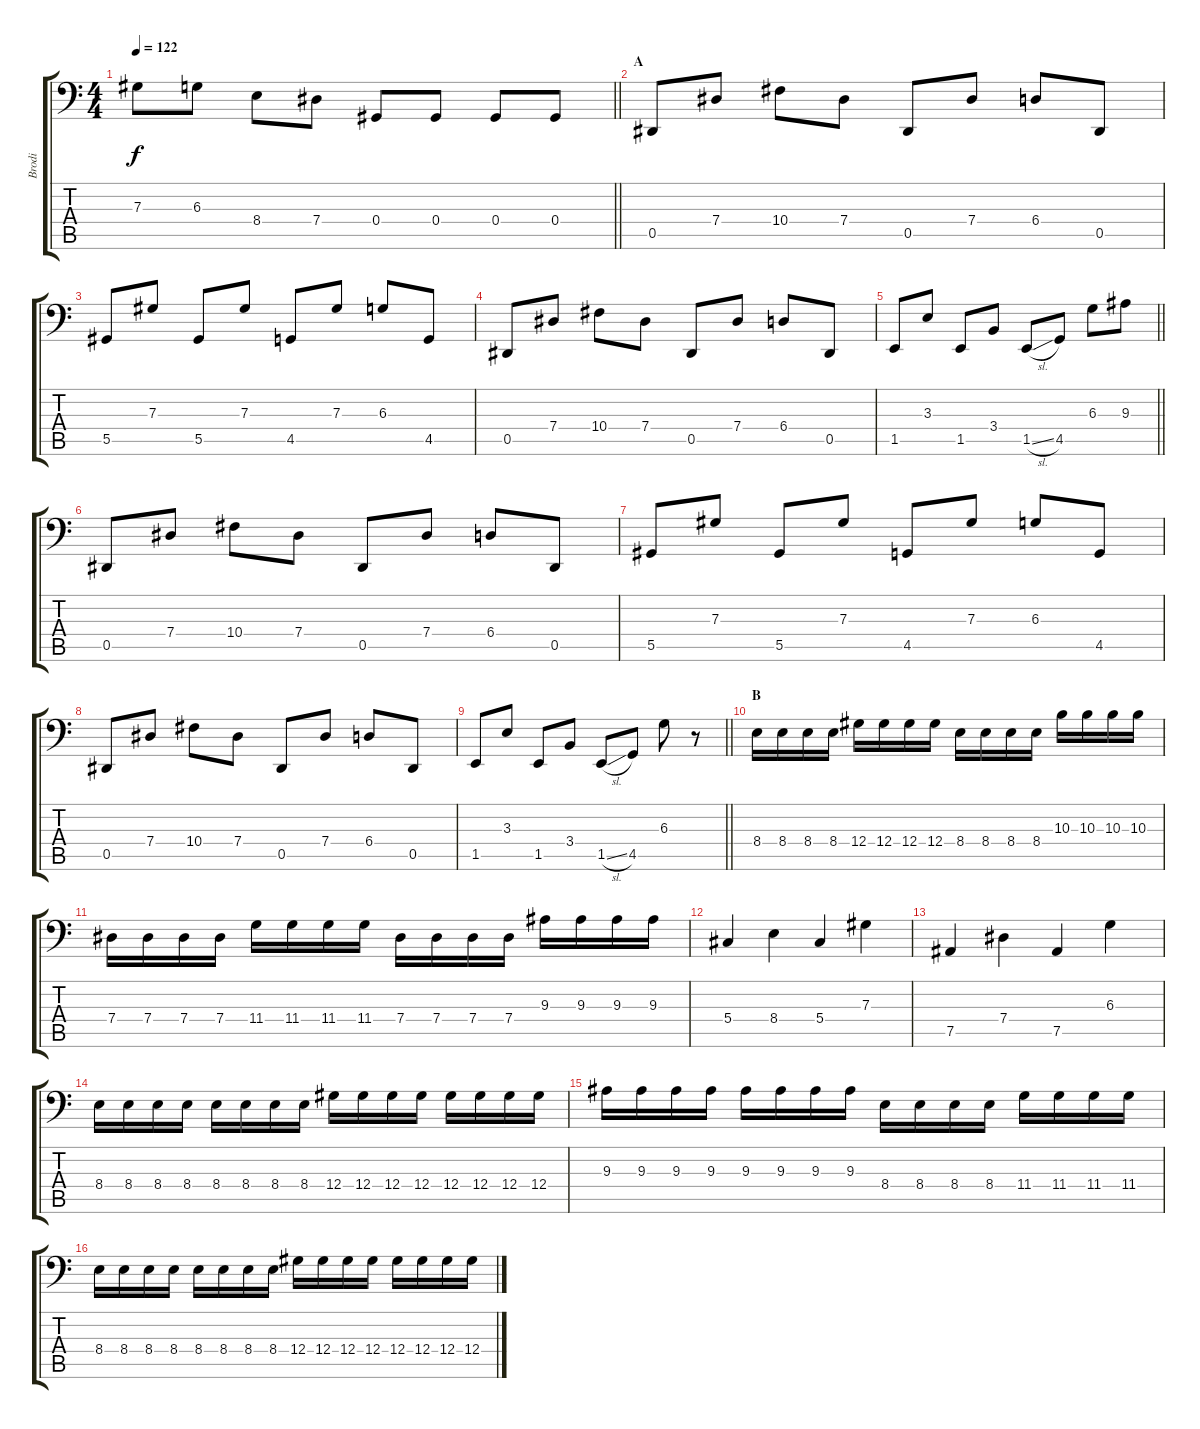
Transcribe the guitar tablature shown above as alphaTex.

\track ("Brodi" "Brodi") {solo instrument electricbassfinger}
\staff {score tabs}
\tuning (Bb2 Gb2 Db2 Ab1 Eb1 Ab0) {hide}
\ts (4 4)
\tempo 122
\clef f4
\barLineRight lightlight
\ks c
7.3.8{dy f} 6.3.8 8.4.8 7.4.8 0.4.8 0.4.8 0.4.8 0.4.8 |
\section ("" "A")
0.5.8 7.4.8 10.4.8 7.4.8 0.5.8 7.4.8 6.4.8 0.5.8 |
5.5.8 7.3.8 5.5.8 7.3.8 4.5.8 7.3.8 6.3.8 4.5.8 |
0.5.8 7.4.8 10.4.8 7.4.8 0.5.8 7.4.8 6.4.8 0.5.8 |
\barLineRight lightlight
1.5.8 3.3.8 1.5.8 3.4.8 1.5{sl}.8 4.5.8 6.3.8 9.3.8 |
\section ("" " ")
0.5.8 7.4.8 10.4.8 7.4.8 0.5.8 7.4.8 6.4.8 0.5.8 |
5.5.8 7.3.8 5.5.8 7.3.8 4.5.8 7.3.8 6.3.8 4.5.8 |
0.5.8 7.4.8 10.4.8 7.4.8 0.5.8 7.4.8 6.4.8 0.5.8 |
\barLineRight lightlight
1.5.8 3.3.8 1.5.8 3.4.8 1.5{sl}.8 4.5.8 6.3.8 r.8 |
\section ("" "B")
8.4.16 8.4.16 8.4.16 8.4.16 12.4.16 12.4.16 12.4.16 12.4.16 8.4.16 8.4.16 8.4.16 8.4.16 10.3.16 10.3.16 10.3.16 10.3.16 |
7.4.16 7.4.16 7.4.16 7.4.16 11.4.16 11.4.16 11.4.16 11.4.16 7.4.16 7.4.16 7.4.16 7.4.16 9.3.16 9.3.16 9.3.16 9.3.16 |
5.4.4 8.4.4 5.4.4 7.3.4 |
7.5.4 7.4.4 7.5.4 6.3.4 |
8.4.16 8.4.16 8.4.16 8.4.16 8.4.16 8.4.16 8.4.16 8.4.16 12.4.16 12.4.16 12.4.16 12.4.16 12.4.16 12.4.16 12.4.16 12.4.16 |
9.3.16 9.3.16 9.3.16 9.3.16 9.3.16 9.3.16 9.3.16 9.3.16 8.4.16 8.4.16 8.4.16 8.4.16 11.4.16 11.4.16 11.4.16 11.4.16 |
8.4.16 8.4.16 8.4.16 8.4.16 8.4.16 8.4.16 8.4.16 8.4.16 12.4.16 12.4.16 12.4.16 12.4.16 12.4.16 12.4.16 12.4.16 12.4.16
